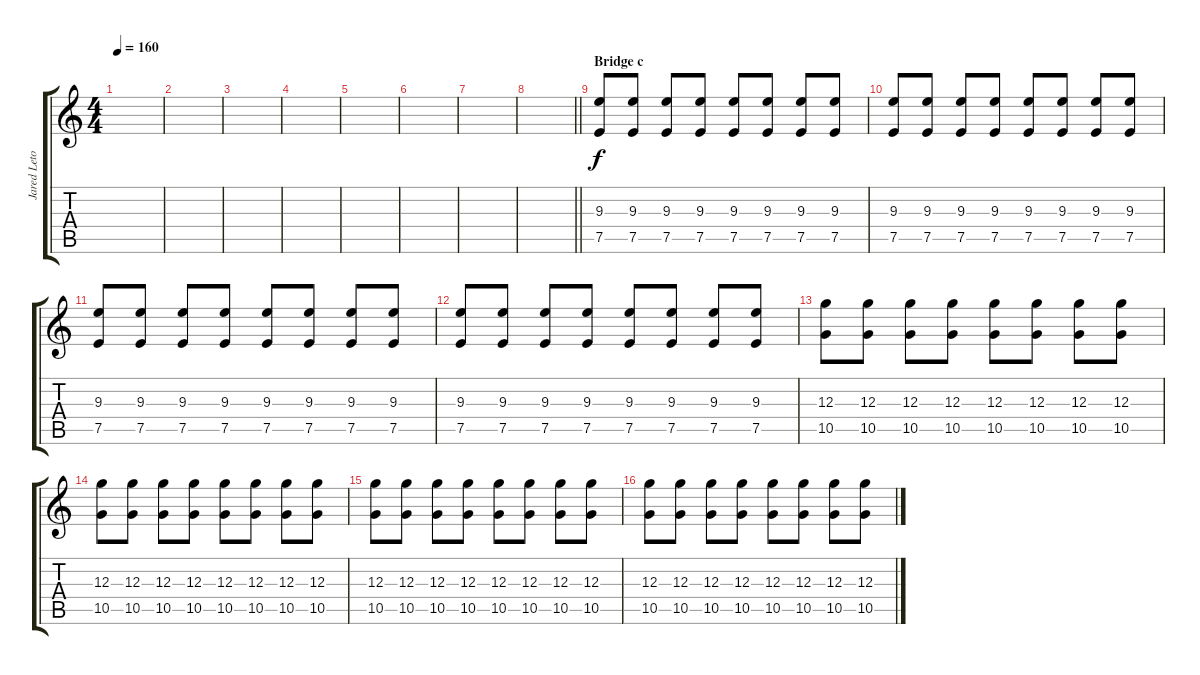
\track ("Jared Leto (Guitar)" "Jared Leto") {instrument distortionguitar}
\staff {score tabs}
\tuning (E4 B3 G3 D3 A2 E2) {hide}
\ts (4 4)
\tempo 160
\clef g2
\ks c
|
|
|
|
|
|
|
\barLineRight lightlight
|
\section ("" "Bridge c")
(9.3 7.5).8 (9.3 7.5).8 (9.3 7.5).8 (9.3 7.5).8 (9.3 7.5).8 (9.3 7.5).8 (9.3 7.5).8 (9.3 7.5).8 |
(9.3 7.5).8 (9.3 7.5).8 (9.3 7.5).8 (9.3 7.5).8 (9.3 7.5).8 (9.3 7.5).8 (9.3 7.5).8 (9.3 7.5).8 |
(9.3 7.5).8 (9.3 7.5).8 (9.3 7.5).8 (9.3 7.5).8 (9.3 7.5).8 (9.3 7.5).8 (9.3 7.5).8 (9.3 7.5).8 |
(9.3 7.5).8 (9.3 7.5).8 (9.3 7.5).8 (9.3 7.5).8 (9.3 7.5).8 (9.3 7.5).8 (9.3 7.5).8 (9.3 7.5).8 |
(12.3 10.5).8 (12.3 10.5).8 (12.3 10.5).8 (12.3 10.5).8 (12.3 10.5).8 (12.3 10.5).8 (12.3 10.5).8 (12.3 10.5).8 |
(12.3 10.5).8 (12.3 10.5).8 (12.3 10.5).8 (12.3 10.5).8 (12.3 10.5).8 (12.3 10.5).8 (12.3 10.5).8 (12.3 10.5).8 |
(12.3 10.5).8 (12.3 10.5).8 (12.3 10.5).8 (12.3 10.5).8 (12.3 10.5).8 (12.3 10.5).8 (12.3 10.5).8 (12.3 10.5).8 |
(12.3 10.5).8 (12.3 10.5).8 (12.3 10.5).8 (12.3 10.5).8 (12.3 10.5).8 (12.3 10.5).8 (12.3 10.5).8 (12.3 10.5).8
